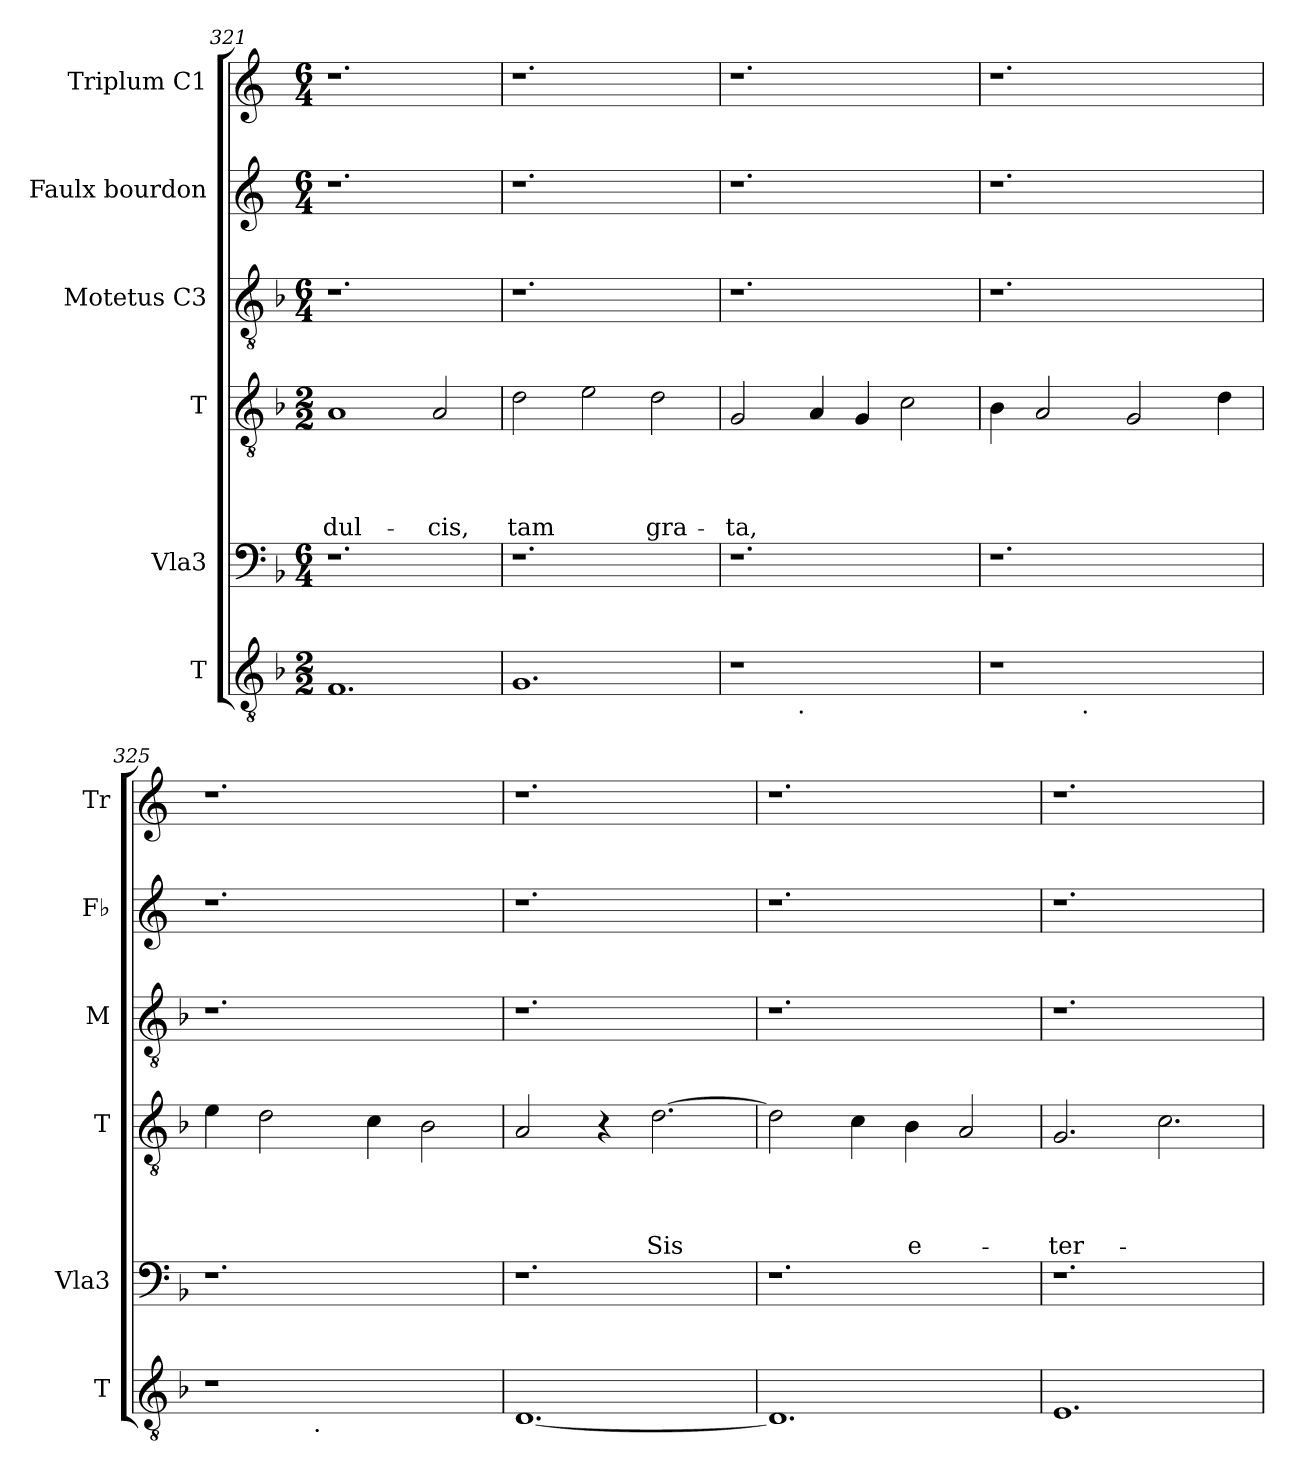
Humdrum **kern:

**kern	**kern	**kern	**text	**text	**text	**text	**kern	**kern	**kern
*part6	*part5	*part4	*part4	*part4	*part4	*part4	*part3	*part2	*part1
*staff6	*staff5	*staff4	*staff4	*staff4	*staff4	*staff4	*staff3	*staff2	*staff1
*I"T	*I"Vla3	*I"T	*	*	*	*	*I"Motetus C3	*I"Faulx bourdon	*I"Triplum C1
*I'T	*I'Vla3	*I'T	*	*	*	*	*I'M	*I'Fb	*I'Tr
*clefGv2	*clefF4	*clefGv2	*	*	*	*	*clefGv2	*clefG2	*clefG2
*	*	*	*	*	*	*	*	*ITrd-3c-5	*ITrd-3c-5
*k[b-]	*k[b-]	*k[b-]	*	*	*	*	*k[b-]	*k[b-]	*k[b-]
*F:	*F:	*F:	*	*	*	*	*F:	*F:	*F:
*M2/2	*M6/4	*M2/2	*	*	*	*	*M6/4	*M6/4	*M6/4
=321	=321	=321	=321	=321	=321	=321	=321	=321	=321
!	!	!	!	!	!	!LO:LY:b	!	!	!
1.F	1.r	1A	.	.	.	dul-	1.r	1.r	1.r
!	!	!	!	!	!	!LO:LY:b	!	!	!
.	.	2A/	.	.	.	-cis,	.	.	.
=322	=322	=322	=322	=322	=322	=322	=322	=322	=322
!	!	!	!	!	!	!LO:LY:b	!	!	!
1.G	1.r	2d\	.	.	.	tam	1.r	1.r	1.r
.	.	2e\	.	.	.	.	.	.	.
!	!	!	!	!	!	!LO:LY:b	!	!	!
.	.	2d\	.	.	.	gra-	.	.	.
=323	=323	=323	=323	=323	=323	=323	=323	=323	=323
!	!	!	!	!	!	!LO:LY:b	!	!	!
*^	*	*	*	*	*	*	*	*	*
1r	4...ryy	1.r	2G/	.	.	.	-ta,	1.r	1.r	1.r
!	!LO:TX:b:t=.	!	!	!	!	!	!	!	!	!
.	1ryy	.	.	.	.	.	.	.	.	.
.	.	.	4A/	.	.	.	.	.	.	.
.	.	.	4G/	.	.	.	.	.	.	.
2ryy	.	.	2c\	.	.	.	.	.	.	.
.	32ryy	.	.	.	.	.	.	.	.	.
!!LO:LB:g=z
=324	=324	=324	=324	=324	=324	=324	=324	=324	=324	=324
1r	2ryy	1.r	4B-\	.	.	.	.	1.r	1.r	1.r
.	.	.	2A/	.	.	.	.	.	.	.
!	!LO:TX:b:t=.	!	!	!	!	!	!	!	!	!
.	1ryy	.	.	.	.	.	.	.	.	.
.	.	.	2G/	.	.	.	.	.	.	.
2ryy	.	.	.	.	.	.	.	.	.	.
.	.	.	4d\	.	.	.	.	.	.	.
=325	=325	=325	=325	=325	=325	=325	=325	=325	=325	=325
1r	2ryy	1.r	4e\	.	.	.	.	1.r	1.r	1.r
.	.	.	2d\	.	.	.	.	.	.	.
!	!LO:TX:b:t=.	!	!	!	!	!	!	!	!	!
.	1ryy	.	.	.	.	.	.	.	.	.
.	.	.	4c\	.	.	.	.	.	.	.
2ryy	.	.	2B-\	.	.	.	.	.	.	.
*v	*v	*	*	*	*	*	*	*	*	*
=326	=326	=326	=326	=326	=326	=326	=326	=326	=326
[<1.D	1.r	2A/	.	.	.	.	1.r	1.r	1.r
.	.	4r	.	.	.	.	.	.	.
!	!	!	!	!	!	!LO:LY:b	!	!	!
.	.	[>2.d\	.	.	.	Sis	.	.	.
=327	=327	=327	=327	=327	=327	=327	=327	=327	=327
1.D]	1.r	2d\]	.	.	.	.	1.r	1.r	1.r
.	.	4c\	.	.	.	.	.	.	.
!	!	!	!	!	!	!LO:LY:b	!	!	!
.	.	4B-\	.	.	.	e-	.	.	.
.	.	2A/	.	.	.	.	.	.	.
=328	=328	=328	=328	=328	=328	=328	=328	=328	=328
!	!	!	!	!	!	!LO:LY:b	!	!	!
1.E	1.r	2.G/	.	.	.	-ter-	1.r	1.r	1.r
.	.	2.c\	.	.	.	.	.	.	.
=	=	=	=	=	=	=	=	=	=
*-	*-	*-	*-	*-	*-	*-	*-	*-	*-
